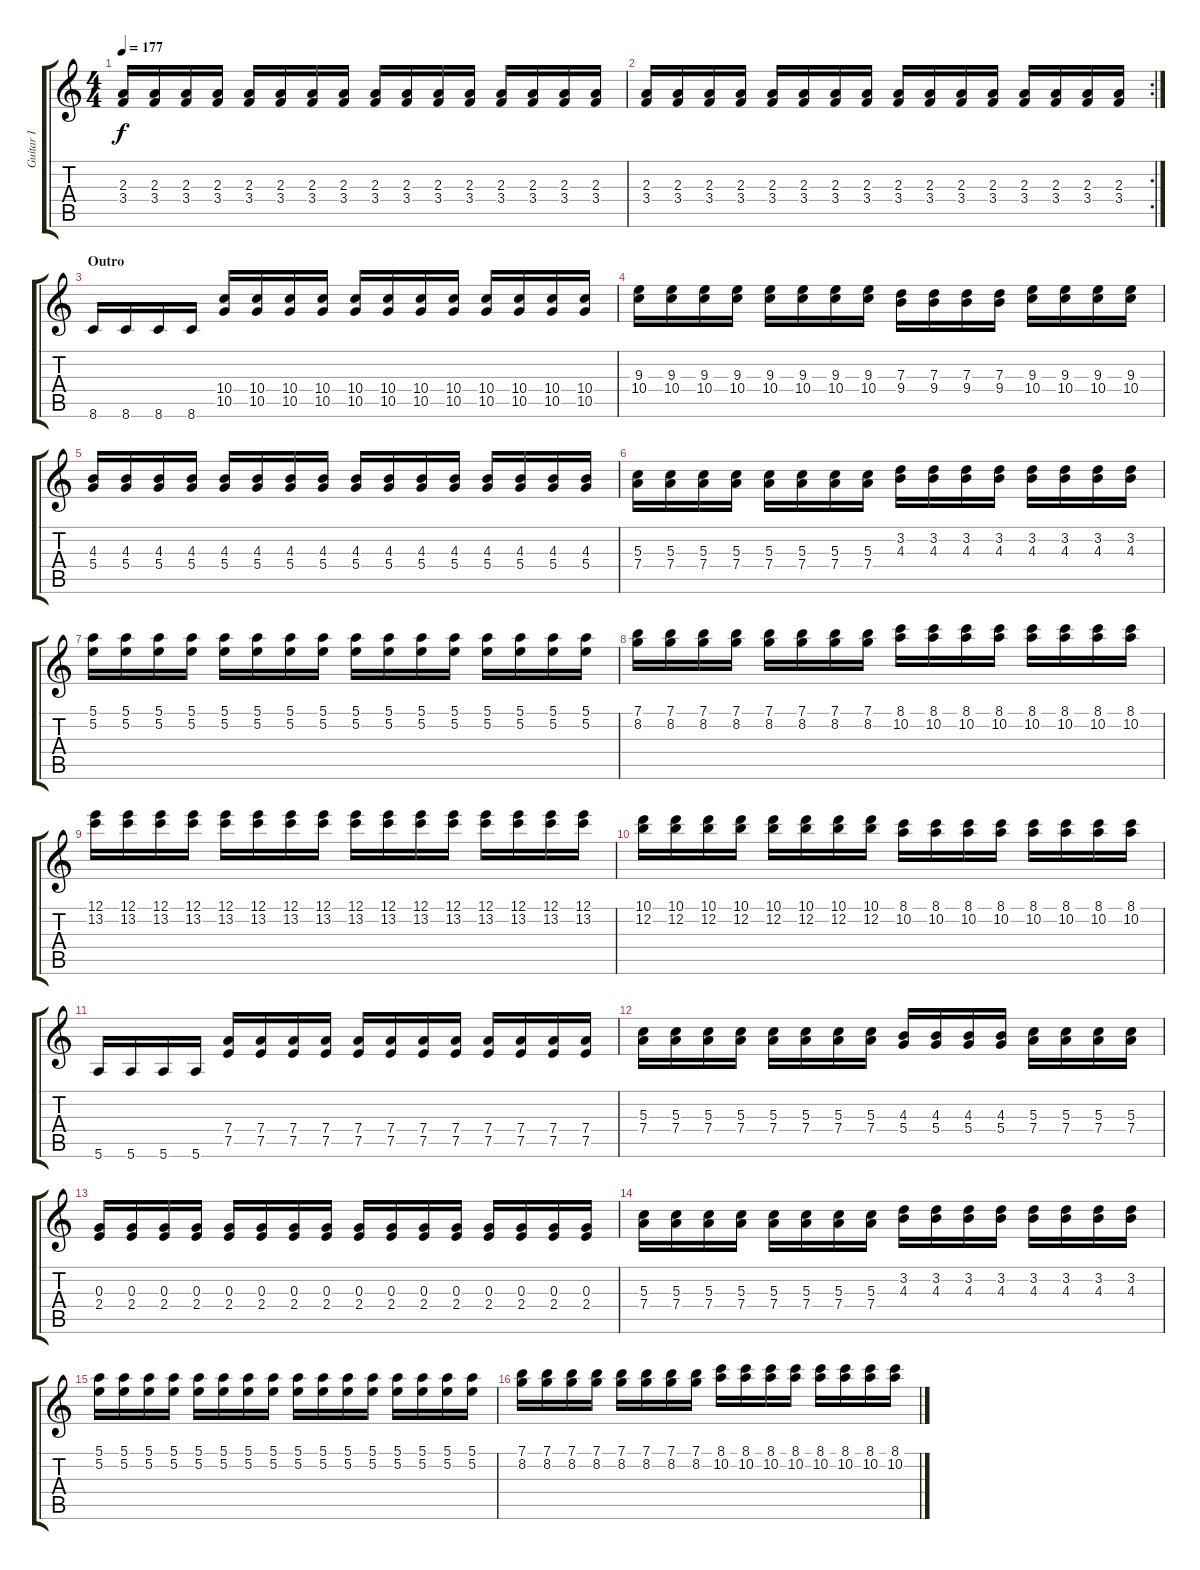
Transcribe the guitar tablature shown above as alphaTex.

\track ("Guitar I" "Guitar I") {instrument distortionguitar}
\staff {score tabs}
\tuning (E4 B3 G3 D3 A2 E2) {hide}
\ts (4 4)
\tempo 177
\clef g2
\ks c
(2.3 3.4).16{dy f} (2.3 3.4).16 (2.3 3.4).16 (2.3 3.4).16 (2.3 3.4).16 (2.3 3.4).16 (2.3 3.4).16 (2.3 3.4).16 (2.3 3.4).16 (2.3 3.4).16 (2.3 3.4).16 (2.3 3.4).16 (2.3 3.4).16 (2.3 3.4).16 (2.3 3.4).16 (2.3 3.4).16 |
\rc 2
(2.3 3.4).16 (2.3 3.4).16 (2.3 3.4).16 (2.3 3.4).16 (2.3 3.4).16 (2.3 3.4).16 (2.3 3.4).16 (2.3 3.4).16 (2.3 3.4).16 (2.3 3.4).16 (2.3 3.4).16 (2.3 3.4).16 (2.3 3.4).16 (2.3 3.4).16 (2.3 3.4).16 (2.3 3.4).16 |
\section ("" "Outro")
8.6.16 8.6.16 8.6.16 8.6.16 (10.4 10.5).16 (10.4 10.5).16 (10.4 10.5).16 (10.4 10.5).16 (10.4 10.5).16 (10.4 10.5).16 (10.4 10.5).16 (10.4 10.5).16 (10.4 10.5).16 (10.4 10.5).16 (10.4 10.5).16 (10.4 10.5).16 |
(9.3 10.4).16 (9.3 10.4).16 (9.3 10.4).16 (9.3 10.4).16 (9.3 10.4).16 (9.3 10.4).16 (9.3 10.4).16 (9.3 10.4).16 (7.3 9.4).16 (7.3 9.4).16 (7.3 9.4).16 (7.3 9.4).16 (9.3 10.4).16 (9.3 10.4).16 (9.3 10.4).16 (9.3 10.4).16 |
(4.3 5.4).16 (4.3 5.4).16 (4.3 5.4).16 (4.3 5.4).16 (4.3 5.4).16 (4.3 5.4).16 (4.3 5.4).16 (4.3 5.4).16 (4.3 5.4).16 (4.3 5.4).16 (4.3 5.4).16 (4.3 5.4).16 (4.3 5.4).16 (4.3 5.4).16 (4.3 5.4).16 (4.3 5.4).16 |
(5.3 7.4).16 (5.3 7.4).16 (5.3 7.4).16 (5.3 7.4).16 (5.3 7.4).16 (5.3 7.4).16 (5.3 7.4).16 (5.3 7.4).16 (3.2 4.3).16 (3.2 4.3).16 (3.2 4.3).16 (3.2 4.3).16 (3.2 4.3).16 (3.2 4.3).16 (3.2 4.3).16 (3.2 4.3).16 |
(5.1 5.2).16 (5.1 5.2).16 (5.1 5.2).16 (5.1 5.2).16 (5.1 5.2).16 (5.1 5.2).16 (5.1 5.2).16 (5.1 5.2).16 (5.1 5.2).16 (5.1 5.2).16 (5.1 5.2).16 (5.1 5.2).16 (5.1 5.2).16 (5.1 5.2).16 (5.1 5.2).16 (5.1 5.2).16 |
(7.1 8.2).16 (7.1 8.2).16 (7.1 8.2).16 (7.1 8.2).16 (7.1 8.2).16 (7.1 8.2).16 (7.1 8.2).16 (7.1 8.2).16 (8.1 10.2).16 (8.1 10.2).16 (8.1 10.2).16 (8.1 10.2).16 (8.1 10.2).16 (8.1 10.2).16 (8.1 10.2).16 (8.1 10.2).16 |
(12.1 13.2).16 (12.1 13.2).16 (12.1 13.2).16 (12.1 13.2).16 (12.1 13.2).16 (12.1 13.2).16 (12.1 13.2).16 (12.1 13.2).16 (12.1 13.2).16 (12.1 13.2).16 (12.1 13.2).16 (12.1 13.2).16 (12.1 13.2).16 (12.1 13.2).16 (12.1 13.2).16 (12.1 13.2).16 |
(10.1 12.2).16 (10.1 12.2).16 (10.1 12.2).16 (10.1 12.2).16 (10.1 12.2).16 (10.1 12.2).16 (10.1 12.2).16 (10.1 12.2).16 (8.1 10.2).16 (8.1 10.2).16 (8.1 10.2).16 (8.1 10.2).16 (8.1 10.2).16 (8.1 10.2).16 (8.1 10.2).16 (8.1 10.2).16 |
5.6.16 5.6.16 5.6.16 5.6.16 (7.4 7.5).16 (7.4 7.5).16 (7.4 7.5).16 (7.4 7.5).16 (7.4 7.5).16 (7.4 7.5).16 (7.4 7.5).16 (7.4 7.5).16 (7.4 7.5).16 (7.4 7.5).16 (7.4 7.5).16 (7.4 7.5).16 |
(5.3 7.4).16 (5.3 7.4).16 (5.3 7.4).16 (5.3 7.4).16 (5.3 7.4).16 (5.3 7.4).16 (5.3 7.4).16 (5.3 7.4).16 (4.3 5.4).16 (4.3 5.4).16 (4.3 5.4).16 (4.3 5.4).16 (5.3 7.4).16 (5.3 7.4).16 (5.3 7.4).16 (5.3 7.4).16 |
(0.3 2.4).16 (0.3 2.4).16 (0.3 2.4).16 (0.3 2.4).16 (0.3 2.4).16 (0.3 2.4).16 (0.3 2.4).16 (0.3 2.4).16 (0.3 2.4).16 (0.3 2.4).16 (0.3 2.4).16 (0.3 2.4).16 (0.3 2.4).16 (0.3 2.4).16 (0.3 2.4).16 (0.3 2.4).16 |
(5.3 7.4).16 (5.3 7.4).16 (5.3 7.4).16 (5.3 7.4).16 (5.3 7.4).16 (5.3 7.4).16 (5.3 7.4).16 (5.3 7.4).16 (3.2 4.3).16 (3.2 4.3).16 (3.2 4.3).16 (3.2 4.3).16 (3.2 4.3).16 (3.2 4.3).16 (3.2 4.3).16 (3.2 4.3).16 |
(5.1 5.2).16 (5.1 5.2).16 (5.1 5.2).16 (5.1 5.2).16 (5.1 5.2).16 (5.1 5.2).16 (5.1 5.2).16 (5.1 5.2).16 (5.1 5.2).16 (5.1 5.2).16 (5.1 5.2).16 (5.1 5.2).16 (5.1 5.2).16 (5.1 5.2).16 (5.1 5.2).16 (5.1 5.2).16 |
(7.1 8.2).16 (7.1 8.2).16 (7.1 8.2).16 (7.1 8.2).16 (7.1 8.2).16 (7.1 8.2).16 (7.1 8.2).16 (7.1 8.2).16 (8.1 10.2).16 (8.1 10.2).16 (8.1 10.2).16 (8.1 10.2).16 (8.1 10.2).16 (8.1 10.2).16 (8.1 10.2).16 (8.1 10.2).16
